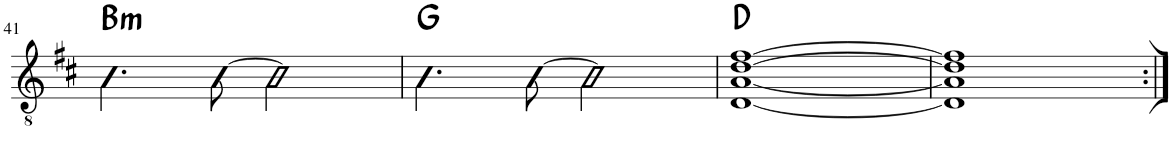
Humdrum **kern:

**kern	**harte
*part1	*part1
*staff1	*
*I"Classical Guitar	*
*I'Guit.	*
!!LO:PB:g=z
*clefGv2	*
*k[f#c#]	*
*M4/4	*
=41	=41
!	!LO:H:kt=m
4.B\	B:min
[8B\	.
2B\]	.
=42	=42
4.G\	G:maj
[8G\	.
2G\]	.
=43	=43
[1D [1A [1d [1f#	D:maj
=44	=44
1D] 1A] 1d] 1f#]	.
=:|!	=:|!
*-	*-
